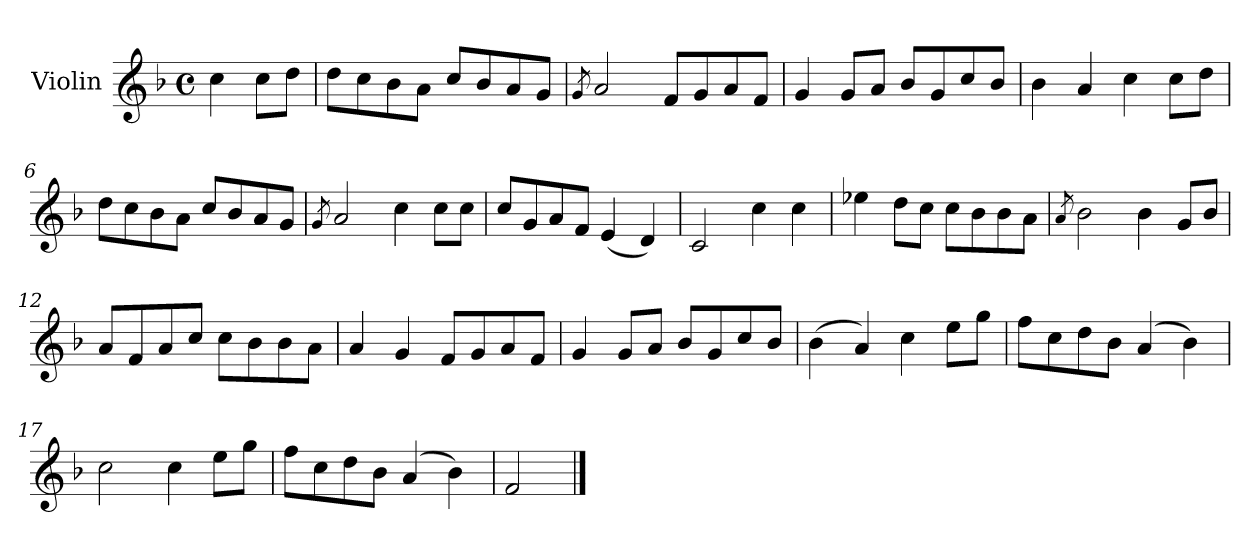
**kern
*part1
*staff1
*I"Violin
*I'Vln.
*clefG2
*k[b-]
*M4/4
*met(c)
=1
4cc\
8cc\L
8dd\J
=2
8dd\L
8cc\
8b-\
8a\J
8cc/L
8b-/
8a/
8g/J
=3
8qg/
2a/
8f/L
8g/
8a/
8f/J
=4
4g/
8g/L
8a/J
8b-/L
8g/
8cc/
8b-/J
=5
4b-\
4a/
4cc\
8cc\L
8dd\J
!!LO:LB:g=z
=6
8dd\L
8cc\
8b-\
8a\J
8cc/L
8b-/
8a/
8g/J
=7
8qg/
2a/
4cc\
8cc\L
8cc\J
=8
8cc/L
8g/
8a/
8f/J
(<4e/
4d/)
=9
2c/
4cc\
4cc\
=10
4ee-X\
8dd\L
8cc\J
8cc\L
8b-\
8b-\
8a\J
=11
8qa/
2b-\
4b-\
8g/L
8b-/J
!!LO:LB:g=z
=12
8a/L
8f/
8a/
8cc/J
8cc\L
8b-\
8b-\
8a\J
=13
4a/
4g/
8f/L
8g/
8a/
8f/J
=14
4g/
8g/L
8a/J
8b-/L
8g/
8cc/
8b-/J
=15
(>4b-\
4a/)
4cc\
8ee\L
8gg\J
=16
8ff\L
8cc\
8dd\
8b-\J
(>4a/
4b-\)
!!LO:LB:g=z
=17
2cc\
4cc\
8ee\L
8gg\J
=18
8ff\L
8cc\
8dd\
8b-\J
(>4a/
4b-\)
=19
2f/
==
*-
